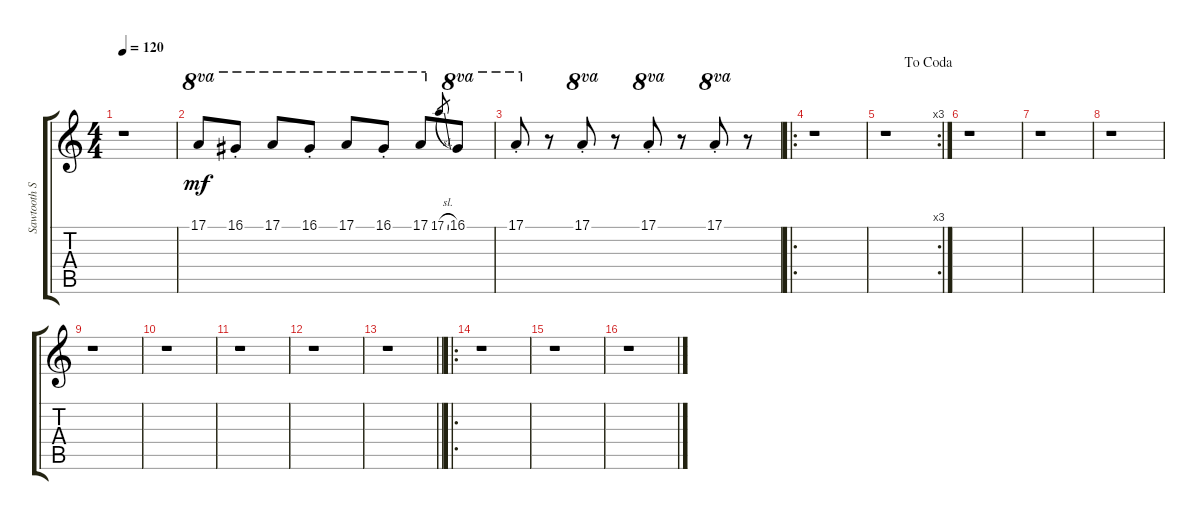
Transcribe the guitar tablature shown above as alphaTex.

\track ("Sawtooth Synth- 2D" "Sawtooth S") {instrument lead2sawtooth}
\staff {score tabs}
\tuning (E4 B3 G3 D3 A2 E2) {hide}
\ts (4 4)
\tempo 120
\clef g2
\ks c
r.1{dy mf} |
17.1.8{ot 8va} 16.1{st}.8{ot 8va} 17.1.8{ot 8va} 16.1{st}.8{ot 8va} 17.1.8{ot 8va} 16.1{st}.8{ot 8va} 17.1.8{ot 8va} 17.1{sl}.8{gr} 16.1.8{ot 8va} |
17.1{st}.8{ot 8va} r.8 17.1{st}.8{ot 8va} r.8 17.1{st}.8{ot 8va} r.8 17.1{st}.8{ot 8va} r.8 |
\ro
r.1 |
\rc 3
\jump dacoda
r.1 |
r.1 |
r.1 |
r.1 |
r.1 |
r.1 |
r.1 |
r.1 |
\barLineRight lightlight
r.1 |
\ro
r.1 |
r.1 |
r.1
